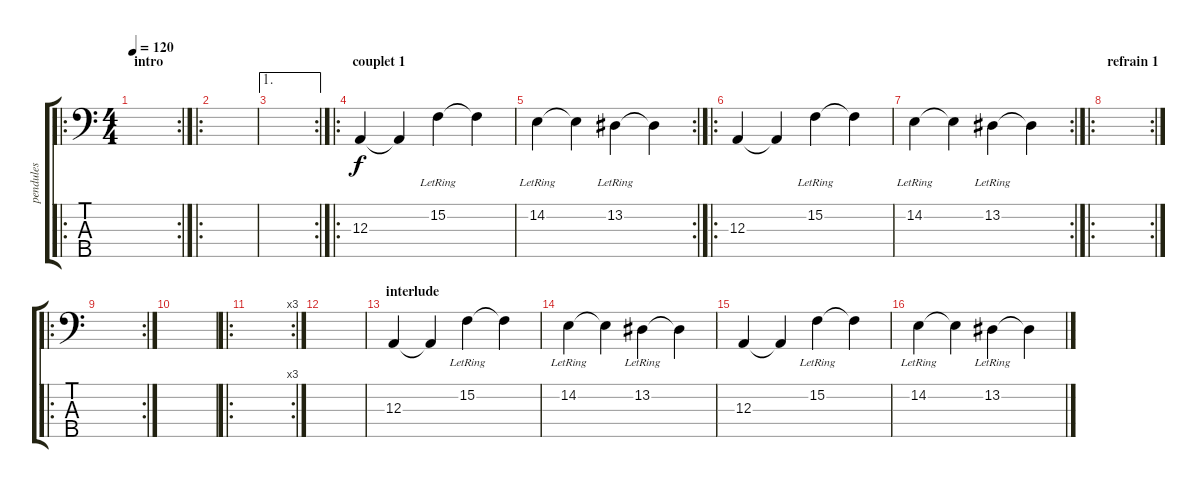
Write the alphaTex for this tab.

\track ("pendules" "pendules") {instrument lead8bassandlead}
\staff {score tabs}
\tuning (G2 D2 A1 E1 B0) {hide}
\ro
\rc 2
\ts (4 4)
\section ("" "intro")
\tempo 120
\clef f4
\ks c
|
\ro
|
\ae 1
\rc 2
|
\ro
\section ("" "couplet 1")
12.3.4 12.3{t}.4 15.2{lr}.4 15.2{t}.4 |
\rc 2
14.2{lr}.4 14.2{t}.4 13.2{lr}.4 13.2{t}.4 |
\ro
12.3.4 12.3{t}.4 15.2{lr}.4 15.2{t}.4 |
\rc 2
14.2{lr}.4 14.2{t}.4 13.2{lr}.4 13.2{t}.4 |
\ro
\rc 2
\section ("" "refrain 1")
|
\ro
\rc 2
|
|
\ro
\rc 3
|
|
\section ("" "interlude")
12.3.4 12.3{t}.4 15.2{lr}.4 15.2{t}.4 |
14.2{lr}.4 14.2{t}.4 13.2{lr}.4 13.2{t}.4 |
12.3.4 12.3{t}.4 15.2{lr}.4 15.2{t}.4 |
14.2{lr}.4 14.2{t}.4 13.2{lr}.4 13.2{t}.4
